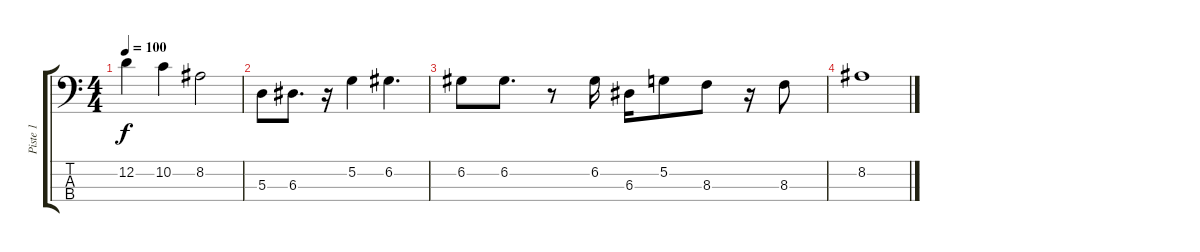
\track ("Piste 1" "Piste 1") {instrument electricbassfinger}
\staff {score tabs}
\tuning (G2 D2 A1 E1) {hide}
\ts (4 4)
\tempo 100
\clef f4
\ks c
12.2.4{dy f} 10.2.4 8.2.2 |
5.3.8 6.3.8{d} r.16 5.2.4 6.2.4{d} |
6.2.8 6.2.8{d} r.8 6.2.16 6.3.16 5.2.8 8.3.8 r.16 8.3.8 |
8.2.1
